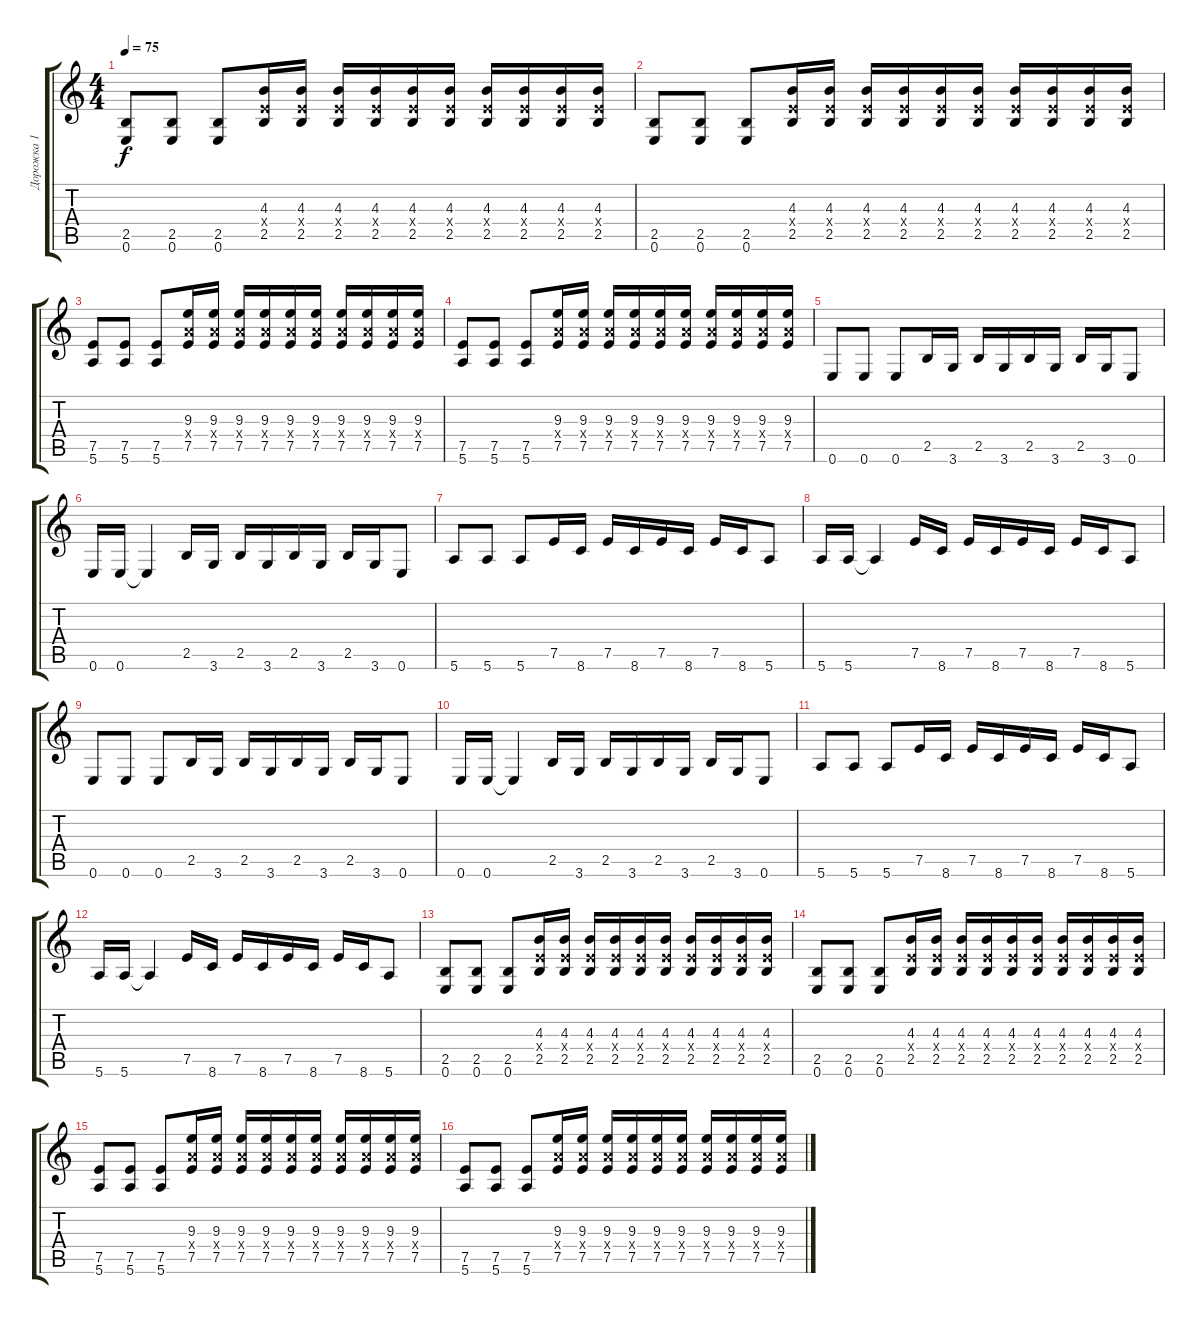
\track ("Дорожка 1" "Дорожка 1") {instrument overdrivenguitar}
\staff {score tabs}
\tuning (E4 B3 G3 D3 A2 E2) {hide}
\ts (4 4)
\tempo 75
\clef g2
\ks c
(2.5 0.6).8{dy f} (2.5 0.6).8 (2.5 0.6).8 (4.3 2.4{x} 2.5).16 (4.3 2.4{x} 2.5).16 (4.3 2.4{x} 2.5).16 (4.3 2.4{x} 2.5).16 (4.3 2.4{x} 2.5).16 (4.3 2.4{x} 2.5).16 (4.3 2.4{x} 2.5).16 (4.3 2.4{x} 2.5).16 (4.3 2.4{x} 2.5).16 (4.3 2.4{x} 2.5).16 |
(2.5 0.6).8 (2.5 0.6).8 (2.5 0.6).8 (4.3 2.4{x} 2.5).16 (4.3 2.4{x} 2.5).16 (4.3 2.4{x} 2.5).16 (4.3 2.4{x} 2.5).16 (4.3 2.4{x} 2.5).16 (4.3 2.4{x} 2.5).16 (4.3 2.4{x} 2.5).16 (4.3 2.4{x} 2.5).16 (4.3 2.4{x} 2.5).16 (4.3 2.4{x} 2.5).16 |
(7.5 5.6).8 (7.5 5.6).8 (7.5 5.6).8 (9.3 7.4{x} 7.5).16 (9.3 7.4{x} 7.5).16 (9.3 7.4{x} 7.5).16 (9.3 7.4{x} 7.5).16 (9.3 7.4{x} 7.5).16 (9.3 7.4{x} 7.5).16 (9.3 7.4{x} 7.5).16 (9.3 7.4{x} 7.5).16 (9.3 7.4{x} 7.5).16 (9.3 7.4{x} 7.5).16 |
(7.5 5.6).8 (7.5 5.6).8 (7.5 5.6).8 (9.3 7.4{x} 7.5).16 (9.3 7.4{x} 7.5).16 (9.3 7.4{x} 7.5).16 (9.3 7.4{x} 7.5).16 (9.3 7.4{x} 7.5).16 (9.3 7.4{x} 7.5).16 (9.3 7.4{x} 7.5).16 (9.3 7.4{x} 7.5).16 (9.3 7.4{x} 7.5).16 (9.3 7.4{x} 7.5).16 |
0.6.8 0.6.8 0.6.8 2.5.16 3.6.16 2.5.16 3.6.16 2.5.16 3.6.16 2.5.16 3.6.16 0.6.8 |
0.6.16 0.6.16 0.6{t}.4 2.5.16 3.6.16 2.5.16 3.6.16 2.5.16 3.6.16 2.5.16 3.6.16 0.6.8 |
5.6.8 5.6.8 5.6.8 7.5.16 8.6.16 7.5.16 8.6.16 7.5.16 8.6.16 7.5.16 8.6.16 5.6.8 |
5.6.16 5.6.16 5.6{t}.4 7.5.16 8.6.16 7.5.16 8.6.16 7.5.16 8.6.16 7.5.16 8.6.16 5.6.8 |
0.6.8 0.6.8 0.6.8 2.5.16 3.6.16 2.5.16 3.6.16 2.5.16 3.6.16 2.5.16 3.6.16 0.6.8 |
0.6.16 0.6.16 0.6{t}.4 2.5.16 3.6.16 2.5.16 3.6.16 2.5.16 3.6.16 2.5.16 3.6.16 0.6.8 |
5.6.8 5.6.8 5.6.8 7.5.16 8.6.16 7.5.16 8.6.16 7.5.16 8.6.16 7.5.16 8.6.16 5.6.8 |
5.6.16 5.6.16 5.6{t}.4 7.5.16 8.6.16 7.5.16 8.6.16 7.5.16 8.6.16 7.5.16 8.6.16 5.6.8 |
(2.5 0.6).8 (2.5 0.6).8 (2.5 0.6).8 (4.3 2.4{x} 2.5).16 (4.3 2.4{x} 2.5).16 (4.3 2.4{x} 2.5).16 (4.3 2.4{x} 2.5).16 (4.3 2.4{x} 2.5).16 (4.3 2.4{x} 2.5).16 (4.3 2.4{x} 2.5).16 (4.3 2.4{x} 2.5).16 (4.3 2.4{x} 2.5).16 (4.3 2.4{x} 2.5).16 |
(2.5 0.6).8 (2.5 0.6).8 (2.5 0.6).8 (4.3 2.4{x} 2.5).16 (4.3 2.4{x} 2.5).16 (4.3 2.4{x} 2.5).16 (4.3 2.4{x} 2.5).16 (4.3 2.4{x} 2.5).16 (4.3 2.4{x} 2.5).16 (4.3 2.4{x} 2.5).16 (4.3 2.4{x} 2.5).16 (4.3 2.4{x} 2.5).16 (4.3 2.4{x} 2.5).16 |
(7.5 5.6).8 (7.5 5.6).8 (7.5 5.6).8 (9.3 7.4{x} 7.5).16 (9.3 7.4{x} 7.5).16 (9.3 7.4{x} 7.5).16 (9.3 7.4{x} 7.5).16 (9.3 7.4{x} 7.5).16 (9.3 7.4{x} 7.5).16 (9.3 7.4{x} 7.5).16 (9.3 7.4{x} 7.5).16 (9.3 7.4{x} 7.5).16 (9.3 7.4{x} 7.5).16 |
(7.5 5.6).8 (7.5 5.6).8 (7.5 5.6).8 (9.3 7.4{x} 7.5).16 (9.3 7.4{x} 7.5).16 (9.3 7.4{x} 7.5).16 (9.3 7.4{x} 7.5).16 (9.3 7.4{x} 7.5).16 (9.3 7.4{x} 7.5).16 (9.3 7.4{x} 7.5).16 (9.3 7.4{x} 7.5).16 (9.3 7.4{x} 7.5).16 (9.3 7.4{x} 7.5).16
